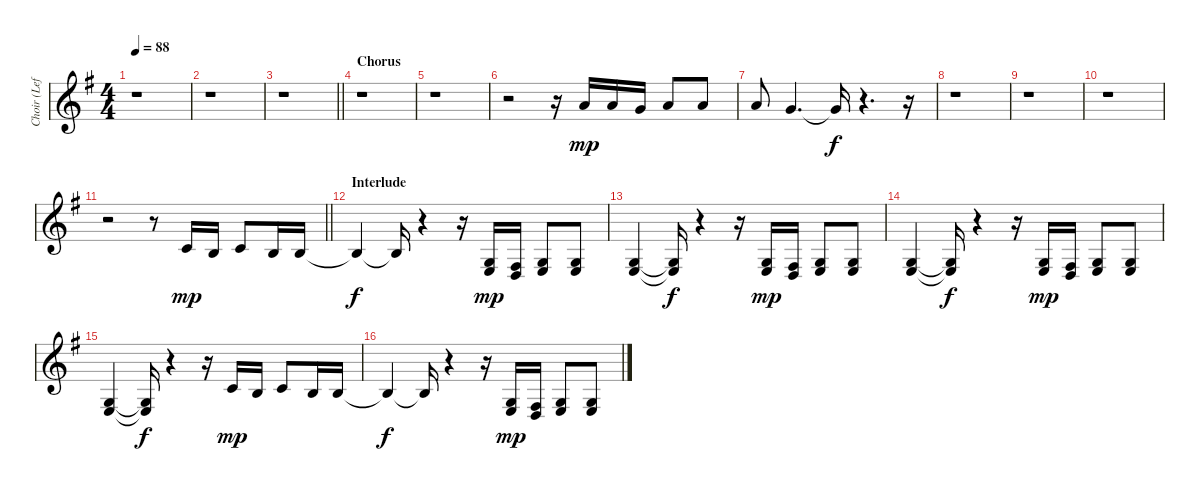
\track ("Choir (Left)" "Choir (Lef") {instrument oboe}
\staff {score}
\tuning (E4 B3 G3 D3 A2 E2) {hide}
\ts (4 4)
\tempo 88
\clef g2
\ks eminor
r.1{dy f} |
r.1 |
\barLineRight lightlight
r.1 |
\section ("" "Chorus")
r.1 |
r.1 |
r.2 r.16 5.1.16{dy mp} 5.1.16 3.1.16 5.1.8 5.1.8 |
5.1.8 3.1.4{d} 3.1{t}.16{dy f} r.4{d} r.16 |
r.1 |
r.1 |
r.1 |
\barLineRight lightlight
r.2 r.8 1.2.16{dy mp} 0.2.16 1.2.8 0.2.16 0.2.16 |
\section ("" "Interlude")
0.2{t}.4{dy f} 0.2{t}.16 r.4 r.16 (0.3 2.4).16{dy mp} (4.4 5.5).16 (0.3 2.4).8 (0.3 2.4).8 |
(0.3 2.4).4 (0.3{t} 2.4{t}).16{dy f} r.4 r.16 (0.3 2.4).16{dy mp} (4.4 5.5).16 (0.3 2.4).8 (0.3 2.4).8 |
(0.3 2.4).4 (0.3{t} 2.4{t}).16{dy f} r.4 r.16 (0.3 2.4).16{dy mp} (4.4 5.5).16 (0.3 2.4).8 (0.3 2.4).8 |
(0.3 2.4).4 (0.3{t} 2.4{t}).16{dy f} r.4 r.16 1.2.16{dy mp} 0.2.16 1.2.8 0.2.16 0.2.16 |
0.2{t}.4{dy f} 0.2{t}.16 r.4 r.16 (0.3 2.4).16{dy mp} (4.4 5.5).16 (0.3 2.4).8 (0.3 2.4).8
